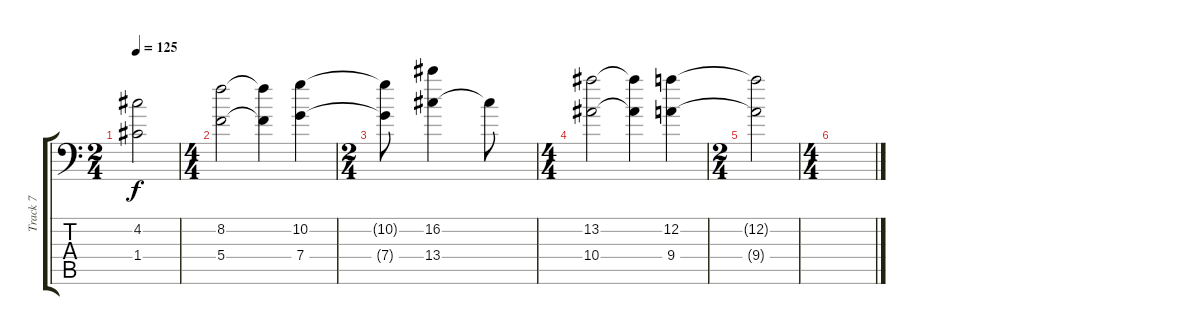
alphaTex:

\track ("Track 7" "Track 7") {instrument electricguitarclean}
\staff {score tabs}
\tuning (D4 A3 F3 C3 G2 A1) {hide}
\ts (2 4)
\tempo 125
\clef f4
\ks c
(4.2{t} 1.4{t}).2{dy f} |
\ts (4 4)
(8.2 5.4).2 (8.2{t} 5.4{t}).4 (10.2 7.4).4 |
\ts (2 4)
(10.2{t} 7.4{t}).8 (16.2 13.4).4 13.4{t}.8 |
\ts (4 4)
(13.2 10.4).2 (13.2{t} 10.4{t}).4 (12.2 9.4).4 |
\ts (2 4)
(12.2{t} 9.4{t}).2 |
\ts (4 4)
